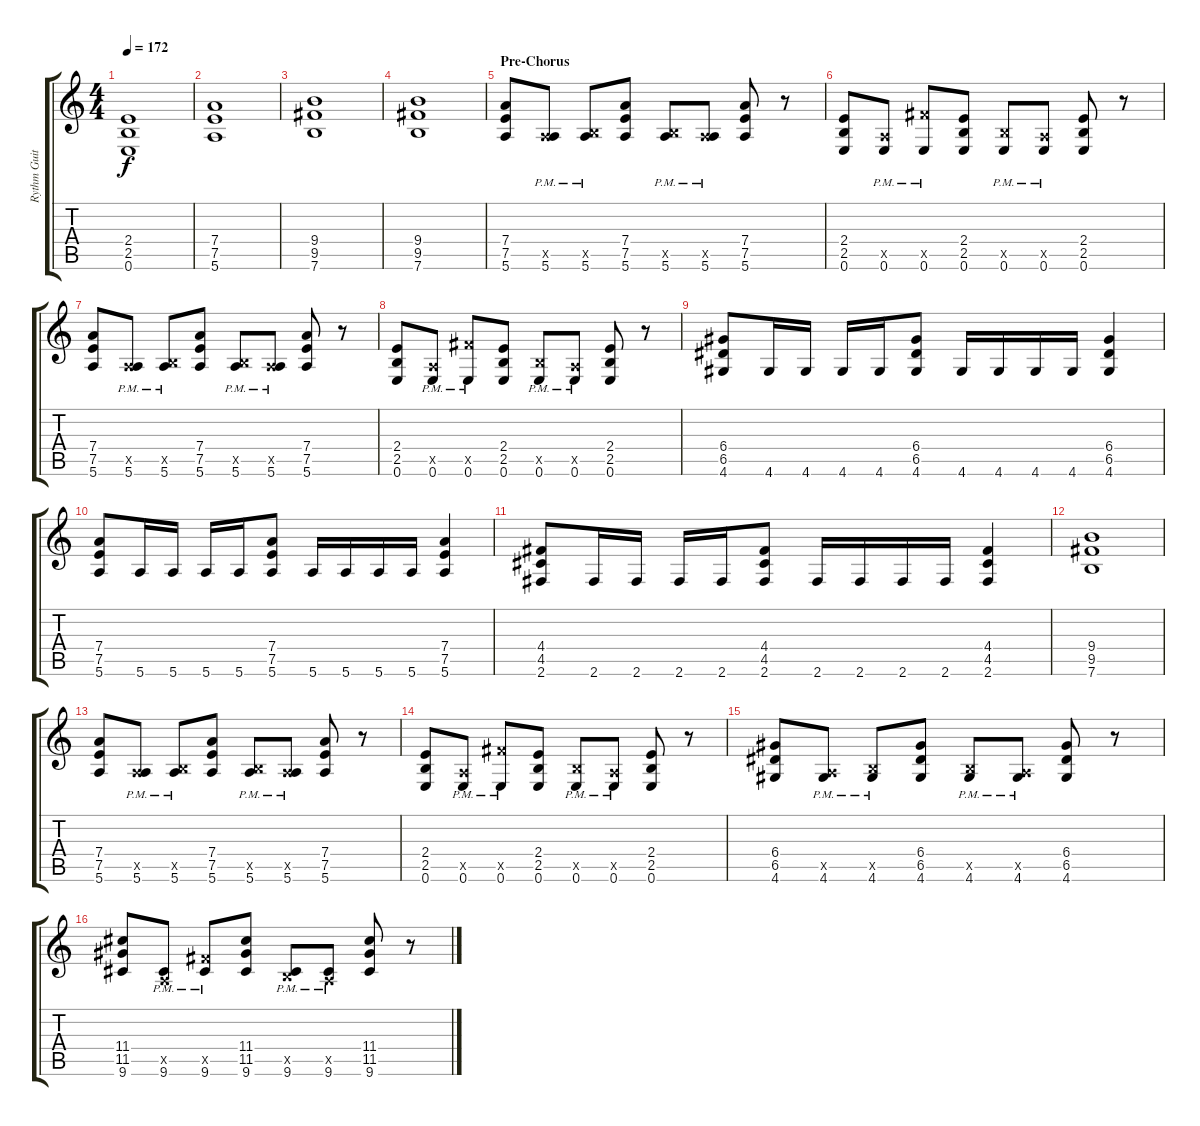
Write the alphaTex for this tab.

\track ("Rythm Guitar 1" "Rythm Guit") {instrument overdrivenguitar}
\staff {score tabs}
\tuning (E4 B3 G3 D3 A2 E2) {hide}
\ts (4 4)
\tempo 172
\clef g2
\ks c
(2.4 2.5 0.6).1{dy f} |
(7.4 7.5 5.6).1 |
(9.4 9.5 7.6).1 |
(9.4 9.5 7.6).1 |
\section ("" "Pre-Chorus")
(7.4 7.5 5.6).8 (0.5{x} 5.6{pm}).8 (2.5{x} 5.6{pm}).8 (7.4 7.5 5.6).8 (2.5{x} 5.6{pm}).8 (0.5{x} 5.6{pm}).8 (7.4 7.5 5.6).8 r.8 |
(2.4 2.5 0.6).8 (0.5{x} 0.6{pm}).8 (9.5{x} 0.6{pm}).8 (2.4 2.5 0.6).8 (2.5{x} 0.6{pm}).8 (0.5{x} 0.6{pm}).8 (2.4 2.5 0.6).8 r.8 |
(7.4 7.5 5.6).8 (0.5{x} 5.6{pm}).8 (2.5{x} 5.6{pm}).8 (7.4 7.5 5.6).8 (2.5{x} 5.6{pm}).8 (0.5{x} 5.6{pm}).8 (7.4 7.5 5.6).8 r.8 |
(2.4 2.5 0.6).8 (0.5{x} 0.6{pm}).8 (9.5{x} 0.6{pm}).8 (2.4 2.5 0.6).8 (2.5{x} 0.6{pm}).8 (0.5{x} 0.6{pm}).8 (2.4 2.5 0.6).8 r.8 |
(6.4 6.5 4.6).8 4.6.16 4.6.16 4.6.16 4.6.16 (6.4 6.5 4.6).8 4.6.16 4.6.16 4.6.16 4.6.16 (6.4 6.5 4.6).4 |
(7.4 7.5 5.6).8 5.6.16 5.6.16 5.6.16 5.6.16 (7.4 7.5 5.6).8 5.6.16 5.6.16 5.6.16 5.6.16 (7.4 7.5 5.6).4 |
(4.4 4.5 2.6).8 2.6.16 2.6.16 2.6.16 2.6.16 (4.4 4.5 2.6).8 2.6.16 2.6.16 2.6.16 2.6.16 (4.4 4.5 2.6).4 |
(9.4 9.5 7.6).1 |
(7.4 7.5 5.6).8 (0.5{x} 5.6{pm}).8 (2.5{x} 5.6{pm}).8 (7.4 7.5 5.6).8 (2.5{x} 5.6{pm}).8 (0.5{x} 5.6{pm}).8 (7.4 7.5 5.6).8 r.8 |
(2.4 2.5 0.6).8 (0.5{x} 0.6{pm}).8 (9.5{x} 0.6{pm}).8 (2.4 2.5 0.6).8 (2.5{x} 0.6{pm}).8 (0.5{x} 0.6{pm}).8 (2.4 2.5 0.6).8 r.8 |
(6.4 6.5 4.6).8 (0.5{x} 4.6{pm}).8 (2.5{x} 4.6{pm}).8 (6.4 6.5 4.6).8 (2.5{x} 4.6{pm}).8 (0.5{x} 4.6{pm}).8 (6.4 6.5 4.6).8 r.8 |
(11.4 11.5 9.6).8 (0.5{x} 9.6{pm}).8 (9.5{x} 9.6{pm}).8 (11.4 11.5 9.6).8 (2.5{x} 9.6{pm}).8 (0.5{x} 9.6{pm}).8 (11.4 11.5 9.6).8 r.8
